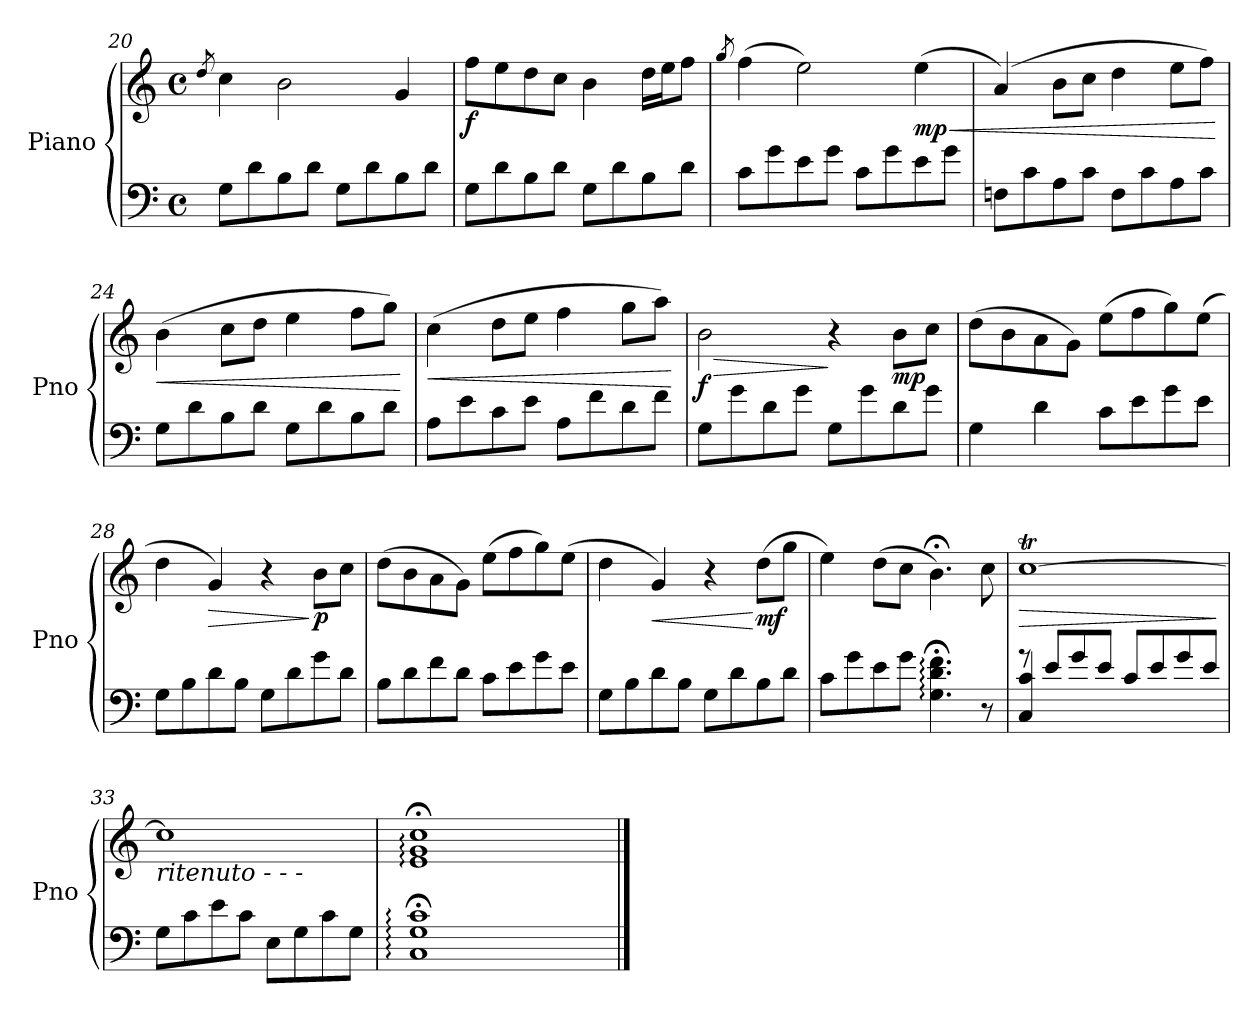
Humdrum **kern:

**kern	**kern	**dynam
*part1	*part1	*part1
*staff2	*staff1	*staff1/2
*I"Piano	*	*
*I'Pno	*	*
*clefF4	*clefG2	*
*k[]	*k[]	*
*M4/4	*M4/4	*
*met(c)	*met(c)	*
=20	=20	=20
.	8qdd/	.
8G\L	4cc\	.
8d\	.	.
8B\	2b\	.
8d\J	.	.
8G\L	.	.
8d\	.	.
8B\	4g/	.
8d\J	.	.
=21	=21	=21
!	!	!LO:DY:b
8G\L	8ff\L	f
8d\	8ee\	.
8B\	8dd\	.
8d\J	8cc\J	.
8G\L	4b\	.
8d\	.	.
8B\	16dd\LL	.
.	16ee\J	.
8d\J	8ff\J	.
=22	=22	=22
.	8qgg/	.
8c\L	(>4ff\	.
8g\	.	.
8e\	2ee\)	.
8g\J	.	.
8c\L	.	.
8g\	.	.
!	!	!LO:HP:b
!	!	!LO:DY:n=1:b
8e\	(>4ee\	< mp
8g\J	.	.
!!LO:PB:g=z
=23	=23	=23
8Fn\L	(>4a/)	.
8c\	.	.
8A\	8b\L	.
8c\J	8cc\J	.
8F\L	4dd\	.
8c\	.	.
8A\	8ee\L	.
8c\J	8ff\J)	.
.	.	[
=24	=24	=24
!	!	!LO:HP:b
8G\L	(>4b\	<
8d\	.	.
8B\	8cc\L	.
8d\J	8dd\J	.
8G\L	4ee\	.
8d\	.	.
8B\	8ff\L	.
8d\J	8gg\J)	.
.	.	[
=25	=25	=25
!	!	!LO:HP:b
8A\L	(>4cc\	<
8e\	.	.
8c\	8dd\L	.
8e\J	8ee\J	.
8A\L	4ff\	.
8f\	.	.
8d\	8gg\L	.
8f\J	8aa\J)	.
.	.	[
=26	=26	=26
!	!	!LO:HP:b
!	!	!LO:DY:n=1:b
8G\L	2b\	> f
8g\	.	.
8d\	.	.
8g\J	.	.
8G\L	4r	]
8g\	.	.
!	!	!LO:DY:n=2:b
8d\	8b\L	mp
8g\J	8cc\J	.
!!LO:LB:g=z
=27	=27	=27
4G\	(>8dd\L	.
.	8b\	.
4d\	8a\	.
.	8g\J)	.
8c\L	(>8ee\L	.
8e\	8ff\	.
8g\	8gg\)	.
8e\J	(>8ee\J	.
=28	=28	=28
8G\L	4dd\	.
8B\	.	.
!	!	!LO:HP:b
8d\	4g/)	>
8B\J	.	.
8G\L	4r	.
8d\	.	.
!	!	!LO:DY:n=1:b
8g\	8b\L	] p
8d\J	8cc\J	.
=29	=29	=29
8B\L	(>8dd\L	.
8d\	8b\	.
8f\	8a\	.
8d\J	8g\J)	.
8c\L	(>8ee\L	.
8e\	8ff\	.
8g\	8gg\)	.
8e\J	(>8ee\J	.
=30	=30	=30
8G\L	4dd\	.
8B\	.	.
!	!	!LO:HP:b
8d\	4g/)	<
8B\J	.	.
8G\L	4r	.
8d\	.	.
!	!	!LO:DY:n=1:b
8B\	(>8dd\L	[ mf
8d\J	8gg\J	.
!!LO:LB:g=z
=31	=31	=31
8c\L	4ee\)	.
8g\	.	.
8e\	(>8dd\L	.
8g\J	8cc\J	.
4.G\;<: 4.d\;<: 4.f\;<:	4.b;<\)	.
8r	8cc\	.
=32	=32	=32
*^	*	*
!	!	!	!LO:HP:b
8rg	4C/ 4c/	[1ccT	>
8e/L	.	.	.
8g/	2.ryy	.	.
8e/J	.	.	.
*	*	*MM75	*
8c/L	.	.	.
8e/	.	.	.
8g/	.	.	.
8e/J	.	.	.
*v	*v	*	*
.	.	]
=33	=33	=33
*	*MM70	*
!	!LO:TX:b:i:t=ritenuto    -      -       -	!
8G\L	1cc]	.
8c\	.	.
*	*MM60	*
8e\	.	.
8c\J	.	.
*	*MM50	*
8E\L	.	.
8G\	.	.
8c\	.	.
*	*MM30	*
8G\J	.	.
=34	=34	=34
*	*MM40	*
*^	*^	*
1C;<: 1G;<: 1c;<:	16C\LLyy	1e;<: 1g;<: 1cc;<:	8.ryy	.
*	*	*MM80	*	*
.	16G\yy	.	.	.
.	16c\JJyy	.	.	.
.	16ryy	.	16e/yy	.
*	*	*MM60	*	*
.	4ryy	.	16g/LLyy	.
.	.	.	[16cc/Jyy	.
.	.	.	8cc/Jyy_	.
.	2ryy	.	2cc\yy]	.
*v	*v	*	*	*
*	*v	*v	*
==	==	==
*-	*-	*-
